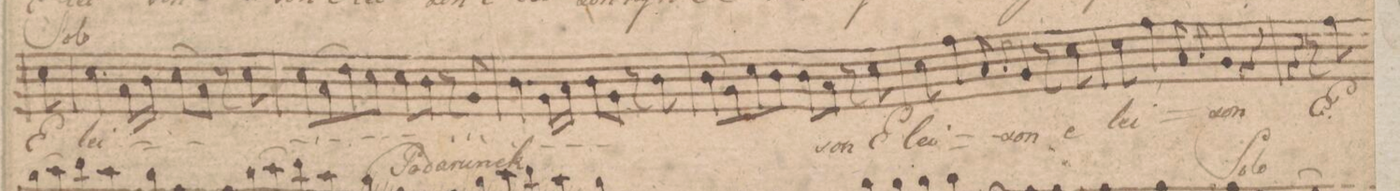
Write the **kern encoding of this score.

**kern	**text	**dynam
*I"Canto	*	*
*clefC1	*	*
*k[f#c#]	*	*
*met(c)	*	*
*M4/4	*	*
8a\	E-	.
=19	=19	=19
4.a\	-lei-	.
16f#\LL	.	.
16g\JJ	.	.
(8a\L	.	.
8f#\J)	.	.
8r	.	.
8a\	.	.
=20	=20	=20
(8a\L	.	.
8f#\	.	.
8b\)	.	.
8a\J	.	.
8a\L	.	.
8g\J	.	.
8r	.	.
8e/	.	.
=21	=21	=21
4.g\	.	.
16e\LL	.	.
16f#\JJ	.	.
8g\L	.	.
8e\J	.	.
8r	.	.
8g\	.	.
=22	=22	=22
(8g\L	.	.
8e\)	.	.
8a\	.	.
8g\J	.	.
8g\L	-son	.
8f#\J	.	.
8r	.	.
8a\	E-	.
=23	=23	=23
8a\	-lei-	.
4dd\	.	.
8f#/	.	.
8qqf#/	.	.
4e/	-son	.
8r	.	.
8a\	e-	.
=24	=24	=24
8a\	-lei-	.
4dd\	.	.
8f#/	.	.
4qqf#/	.	.
4e/	-son	.
4r	.	.
=25	=25	=25
4r	.	.
8r	.	.
8dd\	E-	.
*-	*-	*-
